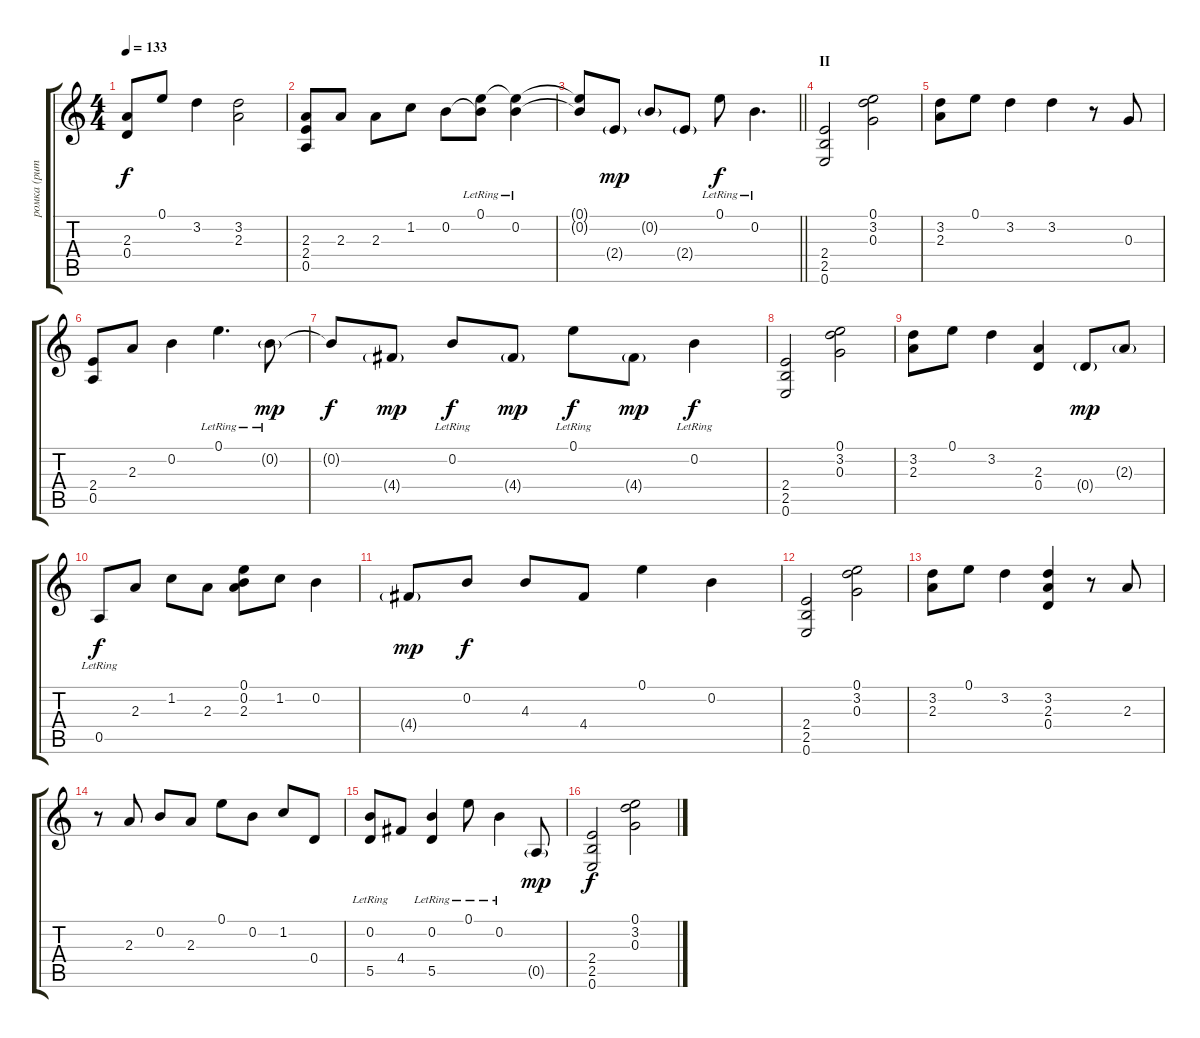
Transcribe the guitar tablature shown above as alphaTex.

\track ("ромка (ритм)" "ромка (рит") {instrument acousticguitarsteel}
\staff {score tabs}
\tuning (E4 B3 G3 D3 A2 E2) {hide}
\ts (4 4)
\tempo 133
\clef g2
\ks c
(2.3 0.4).8{dy f} 0.1.8 3.2.4 (3.2 2.3).2 |
(2.3 2.4 0.5).8 2.3.8 2.3.8 1.2.8 0.2.8 (0.1{lr} 0.2{t}).8 (0.1{t} 0.2{lr}).4 |
\barLineRight lightlight
(0.1{t} 0.2{t}).8 2.4{g}.8{dy mp} 0.2{g}.8 2.4{g}.8 0.1{lr}.8{dy f} 0.2{lr}.4{d} |
\section ("" "II")
(2.4 2.5 0.6).2 (0.1 3.2 0.3).2 |
(3.2 2.3).8 0.1.8 3.2.4 3.2.4 r.8 0.3.8 |
(2.4 0.5).8 2.3.8 0.2.4 0.1{lr}.4{d} 0.2{g lr}.8{dy mp} |
0.2{t}.8{dy f} 4.4{g}.8{dy mp} 0.2{lr}.8{dy f} 4.4{g}.8{dy mp} 0.1{lr}.8{dy f} 4.4{g}.8{dy mp} 0.2{lr}.4{dy f} |
(2.4 2.5 0.6).2 (0.1 3.2 0.3).2 |
(3.2 2.3).8 0.1.8 3.2.4 (2.3 0.4).4 0.4{g}.8{dy mp} 2.3{g}.8 |
0.5{lr}.8{dy f} 2.3.8 1.2.8 2.3.8 (0.1 0.2 2.3).8 1.2.8 0.2.4 |
4.4{g}.8{dy mp} 0.2.8{dy f} 4.3.8 4.4.8 0.1.4 0.2.4 |
(2.4 2.5 0.6).2 (0.1 3.2 0.3).2 |
(3.2 2.3).8 0.1.8 3.2.4 (3.2 2.3 0.4).4 r.8 2.3.8 |
r.8 2.3.8 0.2.8 2.3.8 0.1.8 0.2.8 1.2.8 0.4.8 |
(0.2{lr} 5.5).8 4.4.8 (0.2{lr} 5.5).4 0.1{lr}.8 0.2{lr}.4 0.5{g}.8{dy mp} |
(2.4 2.5 0.6).2{dy f} (0.1 3.2 0.3).2
